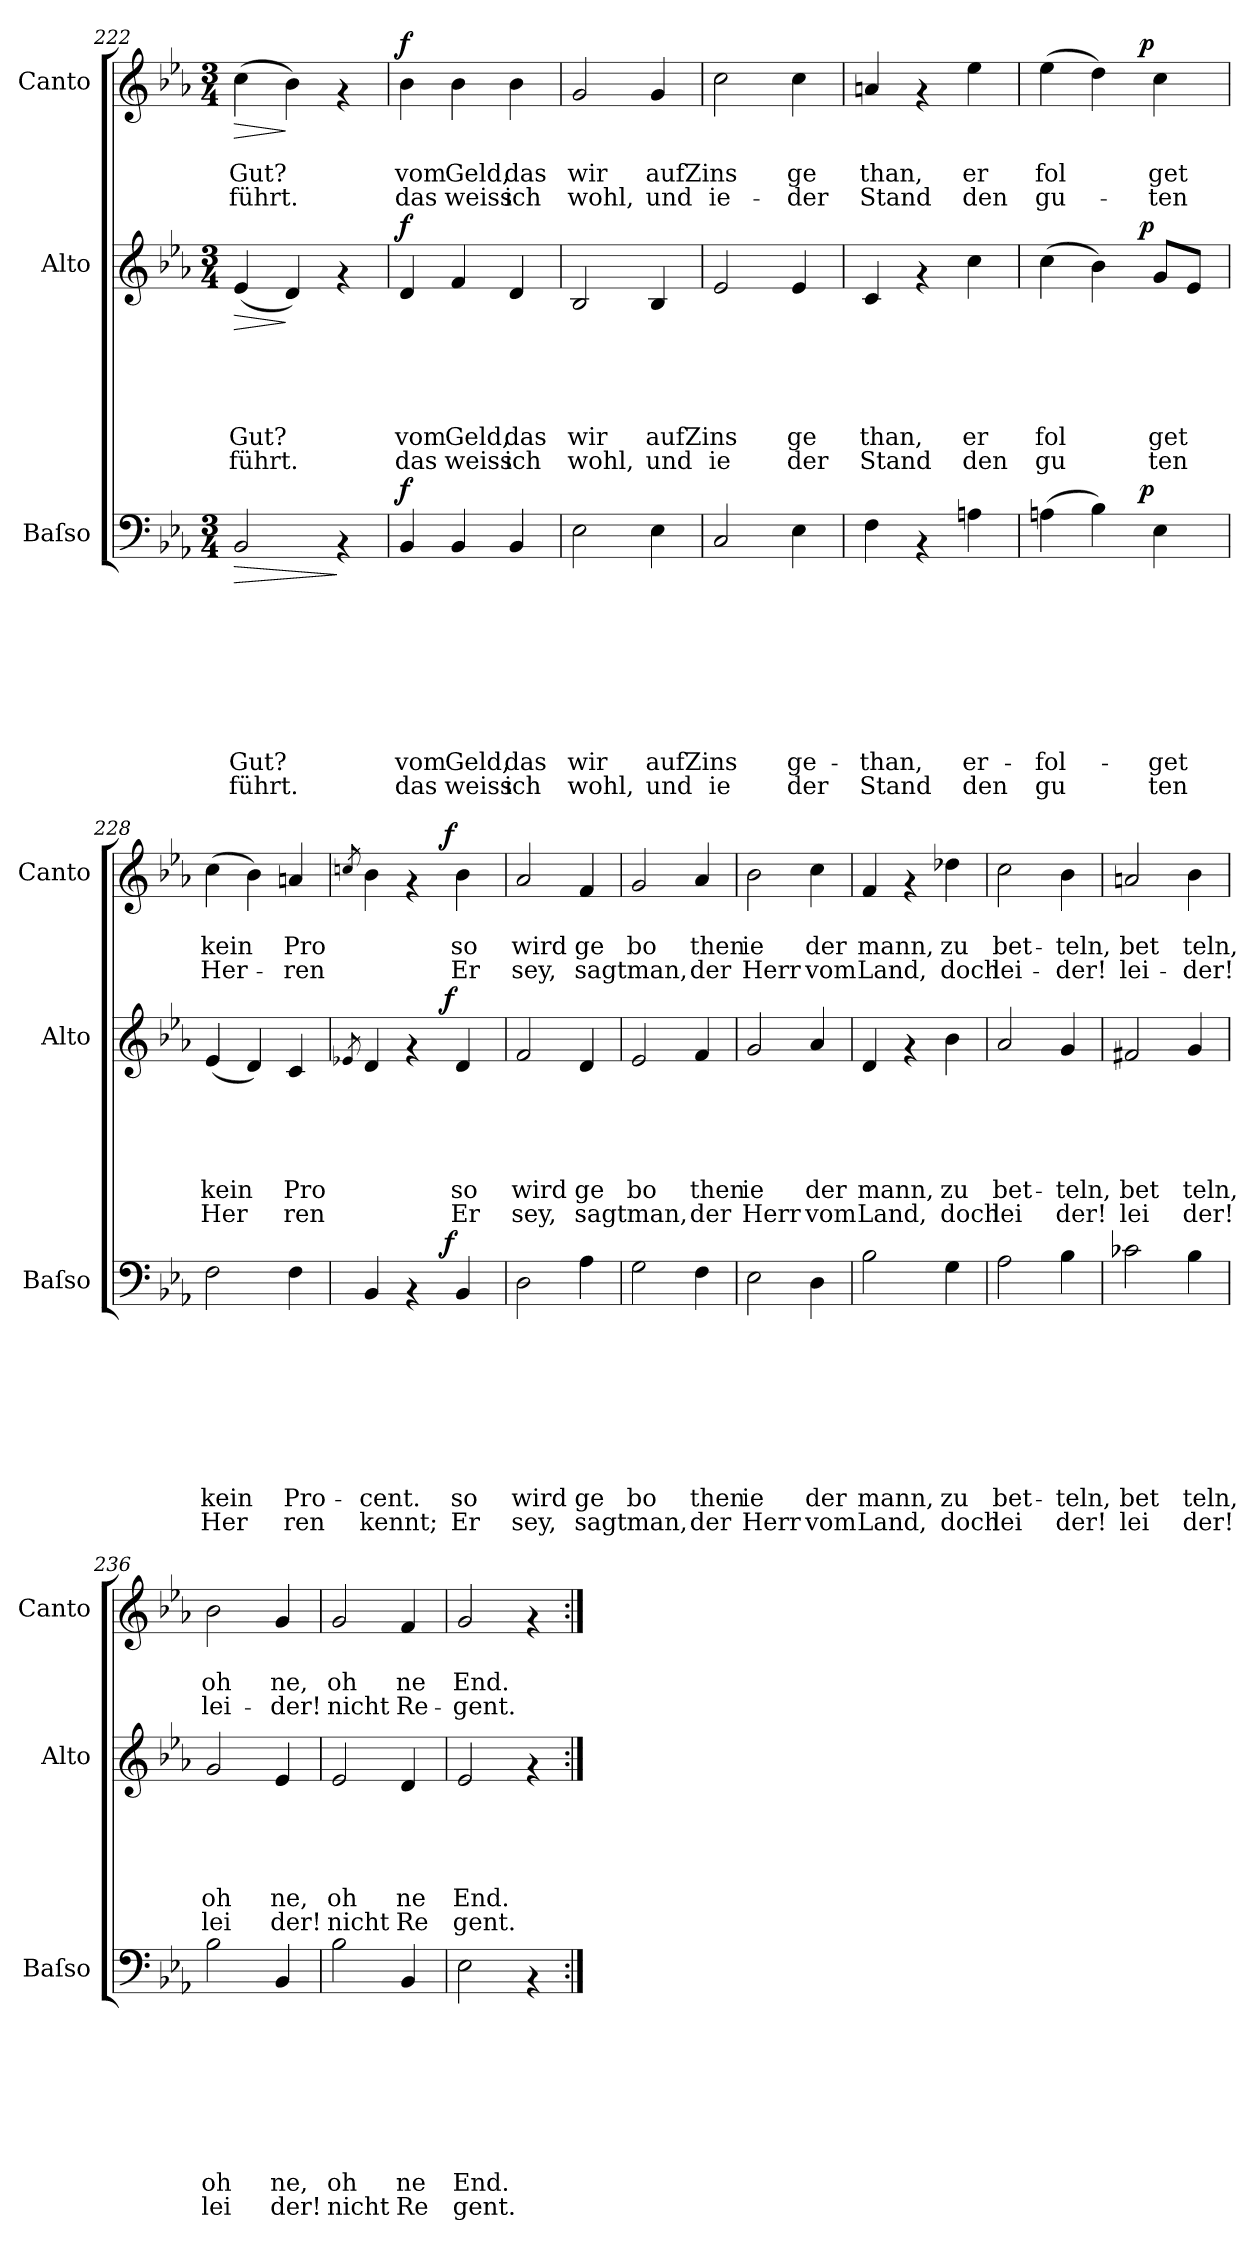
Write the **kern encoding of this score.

**kern	**text	**text	**text	**text	**text	**text	**text	**text	**text	**dynam	**kern	**text	**text	**text	**text	**text	**text	**dynam	**kern	**text	**text	**text	**dynam
*part3	*part3	*part3	*part3	*part3	*part3	*part3	*part3	*part3	*part3	*part3	*part2	*part2	*part2	*part2	*part2	*part2	*part2	*part2	*part1	*part1	*part1	*part1	*part1
*staff3	*staff3	*staff3	*staff3	*staff3	*staff3	*staff3	*staff3	*staff3	*staff3	*staff3	*staff2	*staff2	*staff2	*staff2	*staff2	*staff2	*staff2	*staff2	*staff1	*staff1	*staff1	*staff1	*staff1
*I"Baſso	*	*	*	*	*	*	*	*	*	*	*I"Alto	*	*	*	*	*	*	*	*I"Canto	*	*	*	*
*I'Baſso	*	*	*	*	*	*	*	*	*	*	*I'Alto	*	*	*	*	*	*	*	*I'Canto	*	*	*	*
!!LO:PB:g=z
*clefF4	*	*	*	*	*	*	*	*	*	*	*clefG2	*	*	*	*	*	*	*	*clefG2	*	*	*	*
*k[b-e-a-]	*	*	*	*	*	*	*	*	*	*	*k[b-e-a-]	*	*	*	*	*	*	*	*k[b-e-a-]	*	*	*	*
*E-:	*	*	*	*	*	*	*	*	*	*	*E-:	*	*	*	*	*	*	*	*E-:	*	*	*	*
*M3/4	*	*	*	*	*	*	*	*	*	*	*M3/4	*	*	*	*	*	*	*	*M3/4	*	*	*	*
=222	=222	=222	=222	=222	=222	=222	=222	=222	=222	=222	=222	=222	=222	=222	=222	=222	=222	=222	=222	=222	=222	=222	=222
!	!	!	!	!	!	!	!	!LO:LY:b	!LO:LY:b	!LO:HP:b	!	!	!	!	!	!LO:LY:b	!LO:LY:b	!LO:HP:b	!	!	!LO:LY:b	!LO:LY:b	!LO:HP:b
2BB-/	.	.	.	.	.	.	.	Gut?	führt.	>	(<4e-/	.	.	.	.	Gut?	führt.	>	(>4cc\	.	Gut?	führt.	>
.	.	.	.	.	.	.	.	.	.	.	4d/)	.	.	.	.	.	.	]	4b-\)	.	.	.	]
4rAA	.	.	.	.	.	.	.	.	.	]	4rf	.	.	.	.	.	.	.	4rf	.	.	.	.
=223	=223	=223	=223	=223	=223	=223	=223	=223	=223	=223	=223	=223	=223	=223	=223	=223	=223	=223	=223	=223	=223	=223	=223
!	!	!	!	!	!	!	!	!LO:LY:b	!LO:LY:b	!LO:DY:a	!	!	!	!	!	!LO:LY:b	!LO:LY:b	!LO:DY:a	!	!	!LO:LY:b	!LO:LY:b	!LO:DY:a
4BB-/	.	.	.	.	.	.	.	vom	das	f	4d/	.	.	.	.	vom	das	f	4b-\	.	vom	das	f
!	!	!	!	!	!	!	!	!LO:LY:b	!LO:LY:b	!	!	!	!	!	!	!LO:LY:b	!LO:LY:b	!	!	!	!LO:LY:b	!LO:LY:b	!
4BB-/	.	.	.	.	.	.	.	Geld,	weiss	.	4f/	.	.	.	.	Geld,	weiss	.	4b-\	.	Geld,	weiss	.
!	!	!	!	!	!	!	!	!LO:LY:b	!LO:LY:b	!	!	!	!	!	!	!LO:LY:b	!LO:LY:b	!	!	!	!LO:LY:b	!LO:LY:b	!
4BB-/	.	.	.	.	.	.	.	das	ich	.	4d/	.	.	.	.	das	ich	.	4b-\	.	das	ich	.
=224	=224	=224	=224	=224	=224	=224	=224	=224	=224	=224	=224	=224	=224	=224	=224	=224	=224	=224	=224	=224	=224	=224	=224
!	!	!	!	!	!	!	!	!LO:LY:b	!LO:LY:b	!	!	!	!	!	!	!LO:LY:b	!LO:LY:b	!	!	!	!LO:LY:b	!LO:LY:b	!
2E-\	.	.	.	.	.	.	.	wir	wohl,	.	2B-/	.	.	.	.	wir	wohl,	.	2g/	.	wir	wohl,	.
!	!	!	!	!	!	!	!	!LO:LY:b	!LO:LY:b	!	!	!	!	!	!	!LO:LY:b	!LO:LY:b	!	!	!	!LO:LY:b	!LO:LY:b	!
4E-\	.	.	.	.	.	.	.	aufZins	und	.	4B-/	.	.	.	.	aufZins	und	.	4g/	.	aufZins	und	.
=225	=225	=225	=225	=225	=225	=225	=225	=225	=225	=225	=225	=225	=225	=225	=225	=225	=225	=225	=225	=225	=225	=225	=225
!	!	!	!	!	!	!	!	!	!LO:LY:b	!	!	!	!	!	!	!	!LO:LY:b	!	!	!	!	!LO:LY:b	!
2C/	.	.	.	.	.	.	.	.	ie	.	2e-/	.	.	.	.	.	ie	.	2cc\	.	.	ie-	.
!	!	!	!	!	!	!	!	!LO:LY:b	!LO:LY:b	!	!	!	!	!	!	!LO:LY:b	!LO:LY:b	!	!	!	!LO:LY:b	!LO:LY:b	!
4E-\	.	.	.	.	.	.	.	ge-	der	.	4e-/	.	.	.	.	ge	der	.	4cc\	.	ge	-der	.
=226	=226	=226	=226	=226	=226	=226	=226	=226	=226	=226	=226	=226	=226	=226	=226	=226	=226	=226	=226	=226	=226	=226	=226
!	!	!	!	!	!	!	!	!LO:LY:b	!LO:LY:b	!	!	!	!	!	!	!LO:LY:b	!LO:LY:b	!	!	!	!LO:LY:b	!LO:LY:b	!
4F\	.	.	.	.	.	.	.	-than,	Stand	.	4c/	.	.	.	.	than,	Stand	.	4an/	.	than,	Stand	.
4rAA	.	.	.	.	.	.	.	.	.	.	4rf	.	.	.	.	.	.	.	4rf	.	.	.	.
!	!	!	!	!	!	!	!	!LO:LY:b	!LO:LY:b	!	!	!	!	!	!	!LO:LY:b	!LO:LY:b	!	!	!	!LO:LY:b	!LO:LY:b	!
4An\	.	.	.	.	.	.	.	er-	den	.	4cc\	.	.	.	.	er	den	.	4ee-\	.	er	den	.
=227	=227	=227	=227	=227	=227	=227	=227	=227	=227	=227	=227	=227	=227	=227	=227	=227	=227	=227	=227	=227	=227	=227	=227
!	!	!	!	!	!	!	!	!LO:LY:b	!LO:LY:b	!	!	!	!	!	!	!LO:LY:b	!LO:LY:b	!	!	!	!LO:LY:b	!LO:LY:b	!
*^	*	*	*	*	*	*	*	*	*	*	*^	*	*	*	*	*	*	*	*^	*	*	*	*
(>4An\	4...ryy	.	.	.	.	.	.	.	-fol-	gu	.	(>4cc\	4...ryy	.	.	.	.	fol	gu	.	(>4ee-\	4...ryy	.	fol	gu-	.
4B-\)	.	.	.	.	.	.	.	.	.	.	.	4b-\)	.	.	.	.	.	.	.	.	4dd\)	.	.	.	.	.
!	!	!	!	!	!	!	!	!	!	!	!LO:DY:a	!	!	!	!	!	!	!	!	!LO:DY:a	!	!	!	!	!	!LO:DY:a
.	4ryy	.	.	.	.	.	.	.	.	.	p	.	4ryy	.	.	.	.	.	.	p	.	4ryy	.	.	.	p
!	!	!	!	!	!	!	!	!	!LO:LY:b	!LO:LY:b	!	!	!	!	!	!	!	!LO:LY:b	!LO:LY:b	!	!	!	!	!LO:LY:b	!LO:LY:b	!
4E-\	.	.	.	.	.	.	.	.	-get	ten	.	8g/L	.	.	.	.	.	get	ten	.	4cc\	.	.	get	-ten	.
.	.	.	.	.	.	.	.	.	.	.	.	8e-/J	.	.	.	.	.	.	.	.	.	.	.	.	.	.
.	32ryy	.	.	.	.	.	.	.	.	.	.	.	32ryy	.	.	.	.	.	.	.	.	32ryy	.	.	.	.
=228	=228	=228	=228	=228	=228	=228	=228	=228	=228	=228	=228	=228	=228	=228	=228	=228	=228	=228	=228	=228	=228	=228	=228	=228	=228	=228
!	!	!	!	!	!	!	!	!	!LO:LY:b	!LO:LY:b	!	!	!	!	!	!	!	!LO:LY:b	!LO:LY:b	!	!	!	!	!LO:LY:b	!LO:LY:b	!
*v	*v	*	*	*	*	*	*	*	*	*	*	*	*	*	*	*	*	*	*	*	*v	*v	*	*	*	*
*	*	*	*	*	*	*	*	*	*	*	*v	*v	*	*	*	*	*	*	*	*	*	*	*	*
2F\	.	.	.	.	.	.	.	kein	Her	.	(<4e-/	.	.	.	.	kein	Her	.	(>4cc\	.	kein	Her-	.
.	.	.	.	.	.	.	.	.	.	.	4d/)	.	.	.	.	.	.	.	4b-\)	.	.	.	.
!	!	!	!	!	!	!	!	!LO:LY:b	!LO:LY:b	!	!	!	!	!	!	!LO:LY:b	!LO:LY:b	!	!	!	!LO:LY:b	!LO:LY:b	!
4F\	.	.	.	.	.	.	.	Pro-	ren	.	4c/	.	.	.	.	Pro	ren	.	4an/	.	Pro	-ren	.
=229	=229	=229	=229	=229	=229	=229	=229	=229	=229	=229	=229	=229	=229	=229	=229	=229	=229	=229	=229	=229	=229	=229	=229
.	.	.	.	.	.	.	.	.	.	.	8qe-X/	.	.	.	.	.	.	.	8qccn/	.	.	.	.
!	!	!	!	!	!	!	!	!LO:LY:b	!LO:LY:b	!	!	!	!	!	!	!	!	!	!	!	!	!	!
*^	*	*	*	*	*	*	*	*	*	*	*^	*	*	*	*	*	*	*	*^	*	*	*	*
4BB-/	4...ryy	.	.	.	.	.	.	.	-cent.	kennt;	.	4d/	4...ryy	.	.	.	.	.	.	.	4b-\	4...ryy	.	.	.	.
4rAA	.	.	.	.	.	.	.	.	.	.	.	4rf	.	.	.	.	.	.	.	.	4rf	.	.	.	.	.
!	!	!	!	!	!	!	!	!	!	!	!LO:DY:a	!	!	!	!	!	!	!	!	!LO:DY:a	!	!	!	!	!	!LO:DY:a
.	4ryy	.	.	.	.	.	.	.	.	.	f	.	4ryy	.	.	.	.	.	.	f	.	4ryy	.	.	.	f
!	!	!	!	!	!	!	!	!	!LO:LY:b	!LO:LY:b	!	!	!	!	!	!	!	!LO:LY:b	!LO:LY:b	!	!	!	!	!LO:LY:b	!LO:LY:b	!
4BB-/	.	.	.	.	.	.	.	.	so	Er	.	4d/	.	.	.	.	.	so	Er	.	4b-\	.	.	so	Er	.
.	32ryy	.	.	.	.	.	.	.	.	.	.	.	32ryy	.	.	.	.	.	.	.	.	32ryy	.	.	.	.
!!LO:LB:g=z
=230	=230	=230	=230	=230	=230	=230	=230	=230	=230	=230	=230	=230	=230	=230	=230	=230	=230	=230	=230	=230	=230	=230	=230	=230	=230	=230
!	!	!	!	!	!	!	!	!	!LO:LY:b	!LO:LY:b	!	!	!	!	!	!	!	!LO:LY:b	!LO:LY:b	!	!	!	!	!LO:LY:b	!LO:LY:b	!
*v	*v	*	*	*	*	*	*	*	*	*	*	*	*	*	*	*	*	*	*	*	*v	*v	*	*	*	*
*	*	*	*	*	*	*	*	*	*	*	*v	*v	*	*	*	*	*	*	*	*	*	*	*	*
2D\	.	.	.	.	.	.	.	wird	sey,	.	2f/	.	.	.	.	wird	sey,	.	2a-/	.	wird	sey,	.
!	!	!	!	!	!	!	!	!LO:LY:b	!LO:LY:b	!	!	!	!	!	!	!LO:LY:b	!LO:LY:b	!	!	!	!LO:LY:b	!LO:LY:b	!
4A-\	.	.	.	.	.	.	.	ge	sagt	.	4d/	.	.	.	.	ge	sagt	.	4f/	.	ge	sagt	.
=231	=231	=231	=231	=231	=231	=231	=231	=231	=231	=231	=231	=231	=231	=231	=231	=231	=231	=231	=231	=231	=231	=231	=231
!	!	!	!	!	!	!	!	!LO:LY:b	!LO:LY:b	!	!	!	!	!	!	!LO:LY:b	!LO:LY:b	!	!	!	!LO:LY:b	!LO:LY:b	!
2G\	.	.	.	.	.	.	.	bo	man,	.	2e-/	.	.	.	.	bo	man,	.	2g/	.	bo	man,	.
!	!	!	!	!	!	!	!	!LO:LY:b	!LO:LY:b	!	!	!	!	!	!	!LO:LY:b	!LO:LY:b	!	!	!	!LO:LY:b	!LO:LY:b	!
4F\	.	.	.	.	.	.	.	then	der	.	4f/	.	.	.	.	then	der	.	4a-/	.	then	der	.
=232	=232	=232	=232	=232	=232	=232	=232	=232	=232	=232	=232	=232	=232	=232	=232	=232	=232	=232	=232	=232	=232	=232	=232
!	!	!	!	!	!	!	!	!LO:LY:b	!LO:LY:b	!	!	!	!	!	!	!LO:LY:b	!LO:LY:b	!	!	!	!LO:LY:b	!LO:LY:b	!
2E-\	.	.	.	.	.	.	.	ie	Herr	.	2g/	.	.	.	.	ie	Herr	.	2b-\	.	ie	Herr	.
!	!	!	!	!	!	!	!	!LO:LY:b	!LO:LY:b	!	!	!	!	!	!	!LO:LY:b	!LO:LY:b	!	!	!	!LO:LY:b	!LO:LY:b	!
4D\	.	.	.	.	.	.	.	der	vom	.	4a-/	.	.	.	.	der	vom	.	4cc\	.	der	vom	.
=233	=233	=233	=233	=233	=233	=233	=233	=233	=233	=233	=233	=233	=233	=233	=233	=233	=233	=233	=233	=233	=233	=233	=233
!	!	!	!	!	!	!	!	!LO:LY:b	!LO:LY:b	!	!	!	!	!	!	!LO:LY:b	!LO:LY:b	!	!	!	!LO:LY:b	!LO:LY:b	!
2B-\	.	.	.	.	.	.	.	mann,	Land,	.	4d/	.	.	.	.	mann,	Land,	.	4f/	.	mann,	Land,	.
.	.	.	.	.	.	.	.	.	.	.	4rf	.	.	.	.	.	.	.	4rf	.	.	.	.
!	!	!	!	!	!	!	!	!LO:LY:b	!LO:LY:b	!	!	!	!	!	!	!LO:LY:b	!LO:LY:b	!	!	!	!LO:LY:b	!LO:LY:b	!
4G\	.	.	.	.	.	.	.	zu	doch	.	4b-\	.	.	.	.	zu	doch	.	4dd-X\	.	zu	doch	.
=234	=234	=234	=234	=234	=234	=234	=234	=234	=234	=234	=234	=234	=234	=234	=234	=234	=234	=234	=234	=234	=234	=234	=234
!	!	!	!	!	!	!	!	!LO:LY:b	!LO:LY:b	!	!	!	!	!	!	!LO:LY:b	!LO:LY:b	!	!	!	!LO:LY:b	!LO:LY:b	!
2A-\	.	.	.	.	.	.	.	bet-	lei	.	2a-/	.	.	.	.	bet-	lei	.	2cc\	.	bet-	lei-	.
!	!	!	!	!	!	!	!	!LO:LY:b	!LO:LY:b	!	!	!	!	!	!	!LO:LY:b	!LO:LY:b	!	!	!	!LO:LY:b	!LO:LY:b	!
4B-\	.	.	.	.	.	.	.	-teln,	der!	.	4g/	.	.	.	.	-teln,	der!	.	4b-\	.	-teln,	-der!	.
=235	=235	=235	=235	=235	=235	=235	=235	=235	=235	=235	=235	=235	=235	=235	=235	=235	=235	=235	=235	=235	=235	=235	=235
!	!	!	!	!	!	!	!	!LO:LY:b	!LO:LY:b	!	!	!	!	!	!	!LO:LY:b	!LO:LY:b	!	!	!	!LO:LY:b	!LO:LY:b	!
2c-X\	.	.	.	.	.	.	.	bet	lei	.	2f#X/	.	.	.	.	bet	lei	.	2an/	.	bet	lei-	.
!	!	!	!	!	!	!	!	!LO:LY:b	!LO:LY:b	!	!	!	!	!	!	!LO:LY:b	!LO:LY:b	!	!	!	!LO:LY:b	!LO:LY:b	!
4B-\	.	.	.	.	.	.	.	teln,	der!	.	4g/	.	.	.	.	teln,	der!	.	4b-\	.	teln,	-der!	.
=236	=236	=236	=236	=236	=236	=236	=236	=236	=236	=236	=236	=236	=236	=236	=236	=236	=236	=236	=236	=236	=236	=236	=236
!	!	!	!	!	!	!	!	!LO:LY:b	!LO:LY:b	!	!	!	!	!	!	!LO:LY:b	!LO:LY:b	!	!	!	!LO:LY:b	!LO:LY:b	!
2B-\	.	.	.	.	.	.	.	oh	lei	.	2g/	.	.	.	.	oh	lei	.	2b-\	.	oh	lei-	.
!	!	!	!	!	!	!	!	!LO:LY:b	!LO:LY:b	!	!	!	!	!	!	!LO:LY:b	!LO:LY:b	!	!	!	!LO:LY:b	!LO:LY:b	!
4BB-/	.	.	.	.	.	.	.	ne,	der!	.	4e-/	.	.	.	.	ne,	der!	.	4g/	.	ne,	-der!	.
=237	=237	=237	=237	=237	=237	=237	=237	=237	=237	=237	=237	=237	=237	=237	=237	=237	=237	=237	=237	=237	=237	=237	=237
!	!	!	!	!	!	!	!	!LO:LY:b	!LO:LY:b	!	!	!	!	!	!	!LO:LY:b	!LO:LY:b	!	!	!	!LO:LY:b	!LO:LY:b	!
2B-\	.	.	.	.	.	.	.	oh	nicht	.	2e-/	.	.	.	.	oh	nicht	.	2g/	.	oh	nicht	.
!	!	!	!	!	!	!	!	!LO:LY:b	!LO:LY:b	!	!	!	!	!	!	!LO:LY:b	!LO:LY:b	!	!	!	!LO:LY:b	!LO:LY:b	!
4BB-/	.	.	.	.	.	.	.	ne	Re	.	4d/	.	.	.	.	ne	Re	.	4f/	.	ne	Re-	.
=238	=238	=238	=238	=238	=238	=238	=238	=238	=238	=238	=238	=238	=238	=238	=238	=238	=238	=238	=238	=238	=238	=238	=238
!	!	!	!	!	!	!	!	!LO:LY:b	!LO:LY:b	!	!	!	!	!	!	!LO:LY:b	!LO:LY:b	!	!	!	!LO:LY:b	!LO:LY:b	!
2E-\	.	.	.	.	.	.	.	End.	gent.	.	2e-/	.	.	.	.	End.	gent.	.	2g/	.	End.	-gent.	.
4rAA	.	.	.	.	.	.	.	.	.	.	4rf	.	.	.	.	.	.	.	4rf	.	.	.	.
=:|!	=:|!	=:|!	=:|!	=:|!	=:|!	=:|!	=:|!	=:|!	=:|!	=:|!	=:|!	=:|!	=:|!	=:|!	=:|!	=:|!	=:|!	=:|!	=:|!	=:|!	=:|!	=:|!	=:|!
*-	*-	*-	*-	*-	*-	*-	*-	*-	*-	*-	*-	*-	*-	*-	*-	*-	*-	*-	*-	*-	*-	*-	*-
